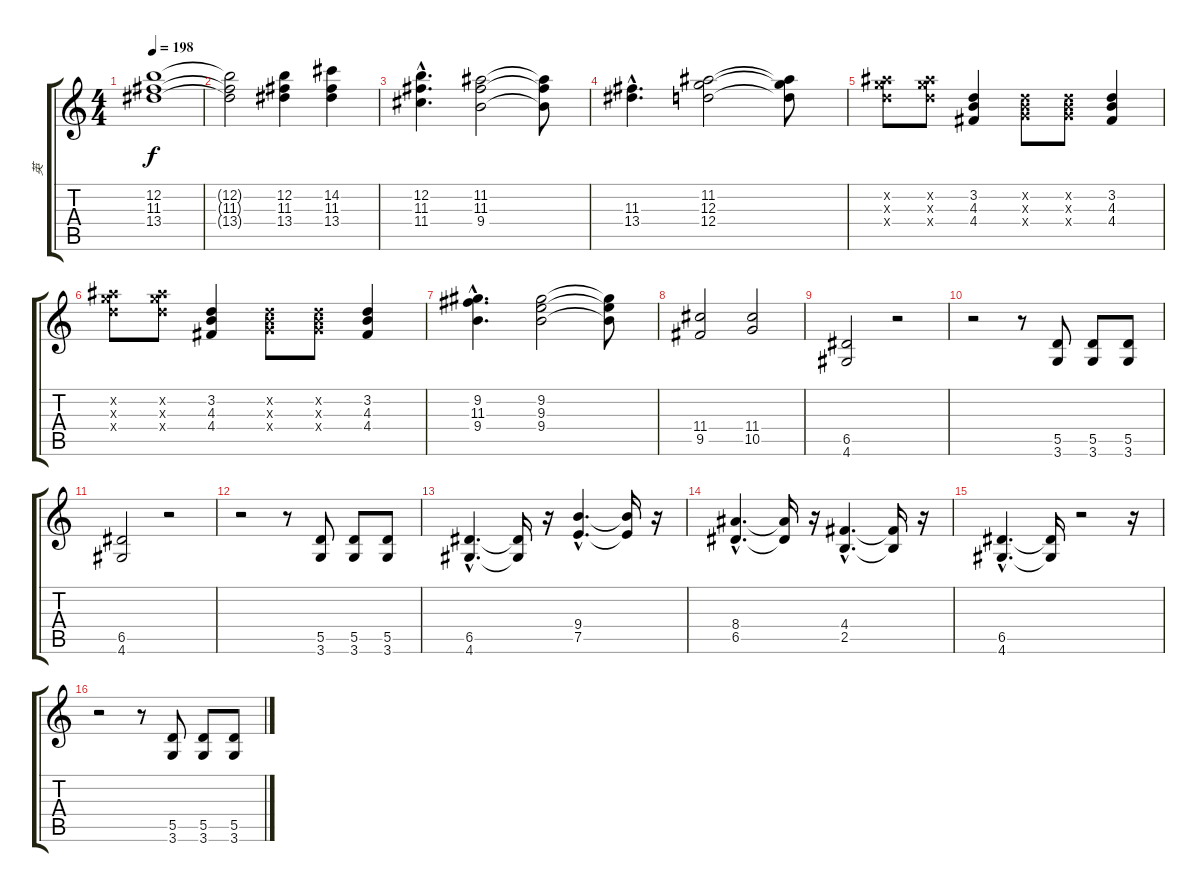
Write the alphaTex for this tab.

\track ("英" "英") {instrument distortionguitar}
\staff {score tabs}
\tuning (E4 B3 G3 D3 A2 E2) {hide}
\ts (4 4)
\tempo 198
\clef g2
\ks c
(12.2 11.3 13.4).1{dy f} |
(12.2{t} 11.3{t} 13.4{t}).2 (12.2 11.3 13.4).4 (14.2 11.3 13.4).4 |
(12.2{hac} 11.3{hac} 11.4{hac}).4{d} (11.2 11.3 9.4).2 (11.2{t} 11.3{t} 9.4{t}).8 |
(11.3{hac} 13.4{hac}).4{d} (11.2 12.3 12.4).2 (11.2{t} 12.3{t} 12.4{t}).8 |
(11.2{x} 12.3{x} 12.4{x}).8 (11.2{x} 12.3{x} 12.4{x}).8 (3.2 4.3 4.4).4 (0.2{x} 0.3{x} 12.4{x}).8 (0.2{x} 0.3{x} 12.4{x}).8 (3.2 4.3 4.4).4 |
(11.2{x} 12.3{x} 12.4{x}).8 (11.2{x} 12.3{x} 12.4{x}).8 (3.2 4.3 4.4).4 (0.2{x} 0.3{x} 12.4{x}).8 (0.2{x} 0.3{x} 12.4{x}).8 (3.2 4.3 4.4).4 |
(9.2{hac} 11.3{hac} 9.4{hac}).4{d} (9.2 9.3 9.4).2 (9.2{t} 9.3{t} 9.4{t}).8 |
(11.4 9.5).2 (11.4 10.5).2 |
(6.5 4.6).2 r.2 |
r.2 r.8 (5.5 3.6).8 (5.5 3.6).8 (5.5 3.6).8 |
(6.5 4.6).2 r.2 |
r.2 r.8 (5.5 3.6).8 (5.5 3.6).8 (5.5 3.6).8 |
(6.5{hac} 4.6{hac}).4{d} (6.5{t} 4.6{t}).16 r.16 (9.4{hac} 7.5{hac}).4{d} (9.4{t} 7.5{t}).16 r.16 |
(8.4{hac} 6.5{hac}).4{d} (8.4{t} 6.5{t}).16 r.16 (4.4{hac} 2.5{hac}).4{d} (4.4{t} 2.5{t}).16 r.16 |
(6.5{hac} 4.6{hac}).4{d} (6.5{t} 4.6{t}).16 r.2 r.16 |
r.2 r.8 (5.5 3.6).8 (5.5 3.6).8 (5.5 3.6).8
